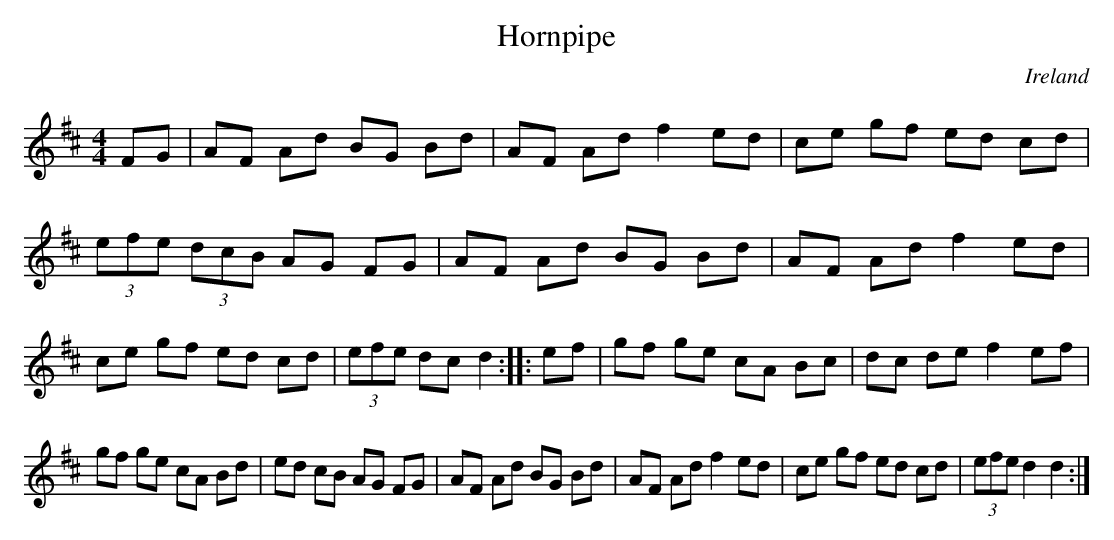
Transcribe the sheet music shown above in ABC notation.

X:1
T:Hornpipe
O:Ireland
M:4/4
K:D
FG|\
AF Ad BG Bd|AF Ad f2ed|\
ce gf ed cd|(3efe (3dcB AG FG|\
AF Ad BG Bd|AF Ad f2 ed|\
ce gf ed cd|(3efe dc d2::\
ef|\
gf ge cA Bc|dc de f2 ef|
gf ge cA Bd|ed cB AG FG|\
AF Ad BG Bd|AF Ad f2 ed|\
ce gf ed cd|(3efe d2 d2:|
